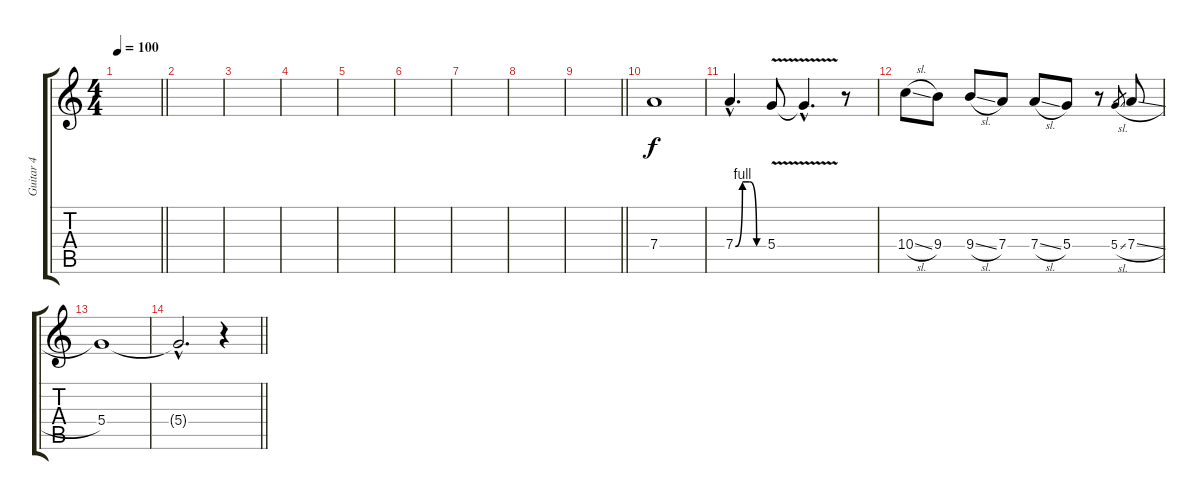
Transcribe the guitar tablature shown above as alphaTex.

\track ("Guitar 4" "Guitar 4") {instrument distortionguitar}
\staff {score tabs}
\tuning (E4 B3 G3 D3 A2 E2) {hide}
\ts (4 4)
\tempo 100
\clef g2
\barLineRight lightlight
\ks c
|
|
|
|
|
|
|
|
\barLineRight lightlight
|
7.4.1 |
7.4{be (custom 0 0 15 4 30 4 45 0 60 0) hac}.4{d} 5.4{v}.8 5.4{hac t}.4{d} r.8 |
10.4{sl}.8 9.4.8 9.4{sl}.8 7.4.8 7.4{sl}.8 5.4.8 r.8 5.4{sl}.8{gr} 7.4{sl}.8 |
5.4.1 |
\barLineRight lightlight
5.4{hac t}.2{d} r.4
